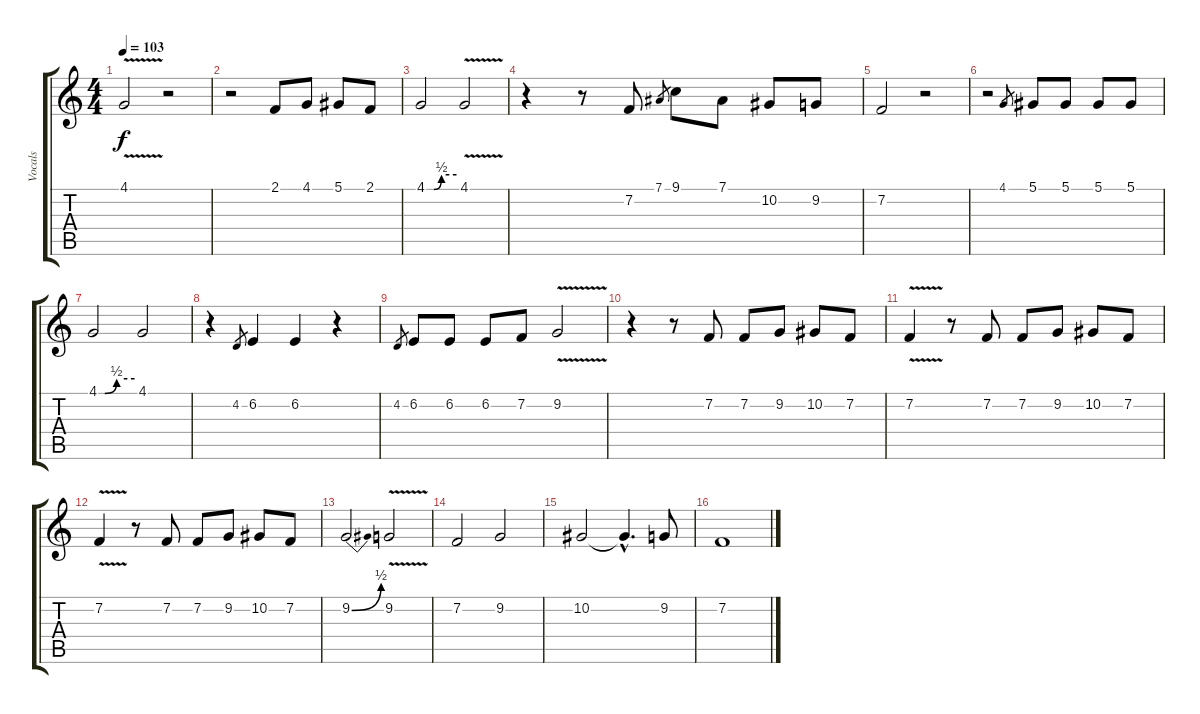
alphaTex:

\track ("Vocals " "Vocals ") {instrument lead2sawtooth}
\staff {score tabs}
\tuning (Eb4 Bb3 Gb3 Db3 Ab2 Eb2) {hide}
\ts (4 4)
\tempo 103
\clef g2
\ks c
4.1{v}.2{dy f} r.2 |
r.2 2.1.8 4.1.8 5.1.8 2.1.8 |
4.1{be (custom 0 0 15 0 30 2 60 2)}.2 4.1{v}.2 |
r.4 r.8 7.2.8 7.1.8{gr} 9.1.8 7.1.8 10.2.8 9.2.8 |
7.2.2 r.2 |
r.2 4.1.8{gr} 5.1.8 5.1.8 5.1.8 5.1.8 |
4.1{be (custom 0 0 10 0 30 2 60 2)}.2 4.1.2 |
r.4 4.2.8{gr} 6.2.4 6.2.4 r.4 |
4.2.8{gr} 6.2.8 6.2.8 6.2.8 7.2.8 9.2{v}.2 |
r.4 r.8 7.2.8 7.2.8 9.2.8 10.2.8 7.2.8 |
7.2{v}.4 r.8 7.2.8 7.2.8 9.2.8 10.2.8 7.2.8 |
7.2{v}.4 r.8 7.2.8 7.2.8 9.2.8 10.2.8 7.2.8 |
9.2{be (bend 0 0 60 2)}.2 9.2{v}.2 |
7.2.2 9.2.2 |
10.2.2 10.2{hac t}.4{d} 9.2.8 |
7.2.1
